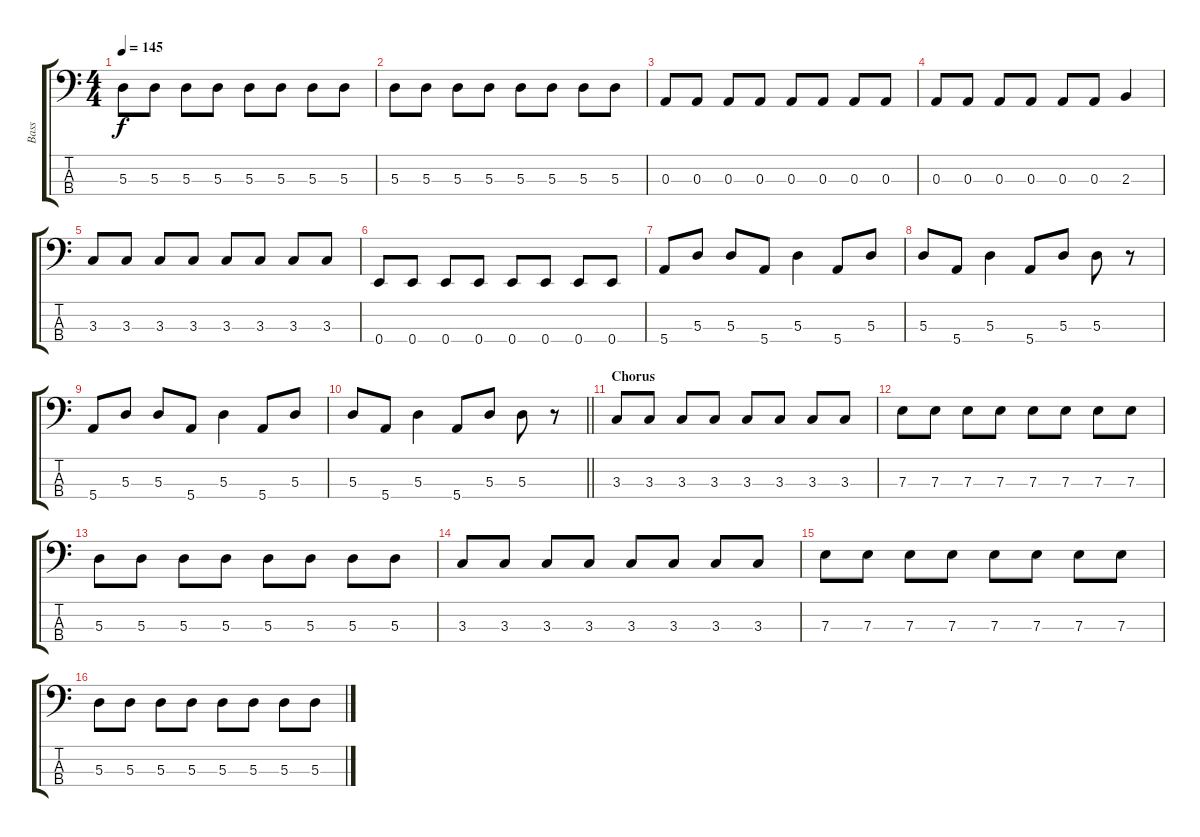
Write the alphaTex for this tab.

\track ("Bass" "Bass") {instrument electricbassfinger}
\staff {score tabs}
\tuning (G2 D2 A1 E1) {hide}
\ts (4 4)
\tempo 145
\clef f4
\ks c
5.3.8{dy f} 5.3.8 5.3.8 5.3.8 5.3.8 5.3.8 5.3.8 5.3.8 |
5.3.8 5.3.8 5.3.8 5.3.8 5.3.8 5.3.8 5.3.8 5.3.8 |
0.3.8 0.3.8 0.3.8 0.3.8 0.3.8 0.3.8 0.3.8 0.3.8 |
0.3.8 0.3.8 0.3.8 0.3.8 0.3.8 0.3.8 2.3.4 |
3.3.8 3.3.8 3.3.8 3.3.8 3.3.8 3.3.8 3.3.8 3.3.8 |
0.4.8 0.4.8 0.4.8 0.4.8 0.4.8 0.4.8 0.4.8 0.4.8 |
5.4.8 5.3.8 5.3.8 5.4.8 5.3.4 5.4.8 5.3.8 |
5.3.8 5.4.8 5.3.4 5.4.8 5.3.8 5.3.8 r.8 |
5.4.8 5.3.8 5.3.8 5.4.8 5.3.4 5.4.8 5.3.8 |
\barLineRight lightlight
5.3.8 5.4.8 5.3.4 5.4.8 5.3.8 5.3.8 r.8 |
\section ("" "Chorus")
3.3.8 3.3.8 3.3.8 3.3.8 3.3.8 3.3.8 3.3.8 3.3.8 |
7.3.8 7.3.8 7.3.8 7.3.8 7.3.8 7.3.8 7.3.8 7.3.8 |
5.3.8 5.3.8 5.3.8 5.3.8 5.3.8 5.3.8 5.3.8 5.3.8 |
3.3.8 3.3.8 3.3.8 3.3.8 3.3.8 3.3.8 3.3.8 3.3.8 |
7.3.8 7.3.8 7.3.8 7.3.8 7.3.8 7.3.8 7.3.8 7.3.8 |
5.3.8 5.3.8 5.3.8 5.3.8 5.3.8 5.3.8 5.3.8 5.3.8
